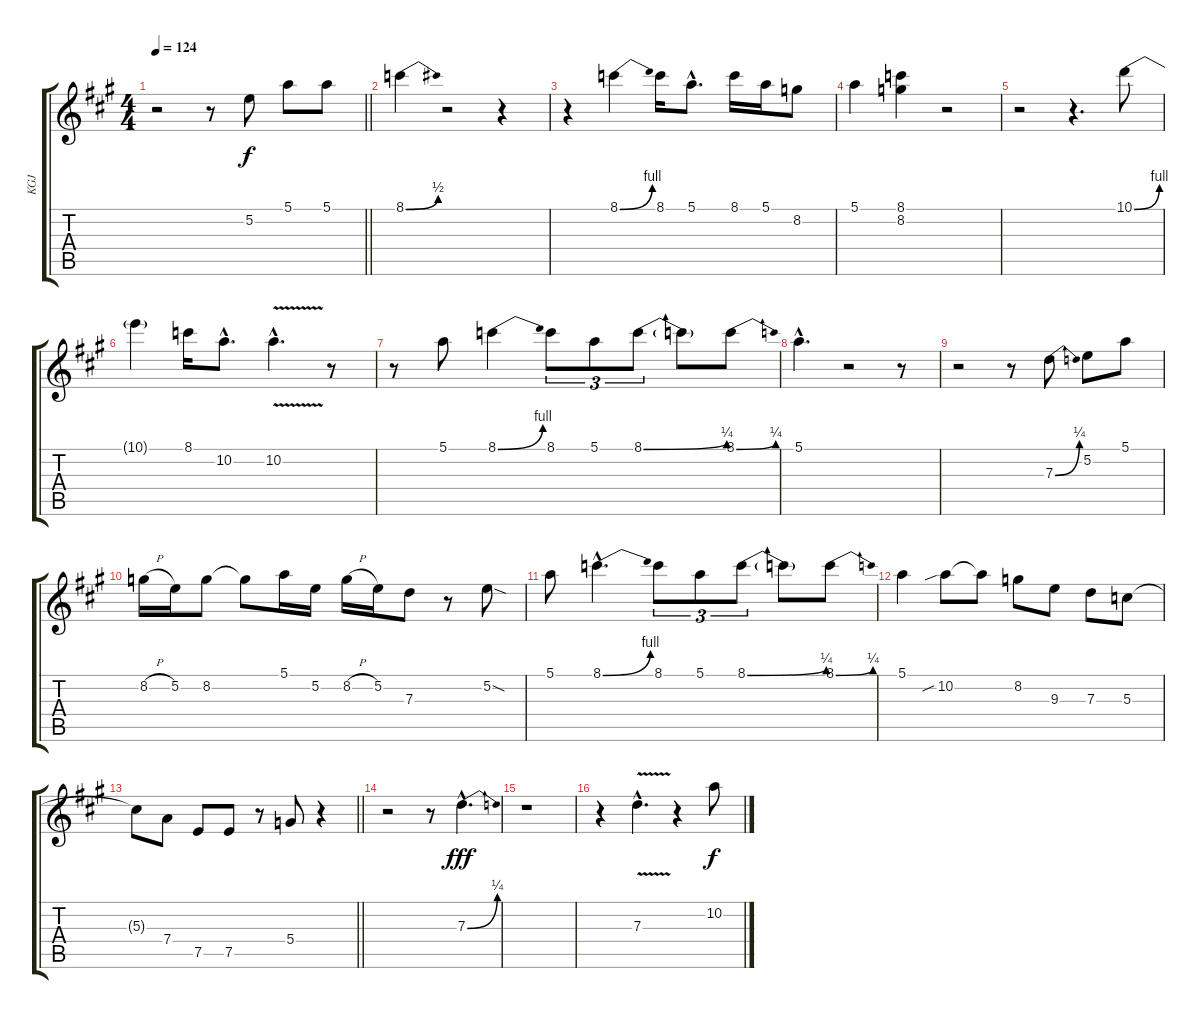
\track ("KGJ" "KGJ") {instrument overdrivenguitar}
\staff {score tabs}
\tuning (E4 B3 G3 D3 A2 E2) {hide}
\ts (4 4)
\tempo 124
\clef g2
\barLineRight lightlight
\ks a
r.2{dy f instrument overdrivenguitar} r.8 5.2.8 5.1.8 5.1.8 |
8.1{be (bend 0 0 60 2)}.4 r.2 r.4 |
r.4 8.1{be (bend 0 0 60 4)}.4 8.1.16 5.1{hac}.8{d} 8.1.16 5.1.16 8.2.8 |
5.1.4 (8.1 8.2).4 r.2 |
r.2 r.4{d} 10.1{be (bend 0 0 60 4)}.8 |
10.1{t}.4 8.1.16 10.2{hac}.8{d} 10.2{v hac}.4{d} r.8 |
r.8 5.1.8 8.1{be (bend 0 0 60 4)}.4 8.1.8{tu (3 2)} 5.1.8{tu (3 2)} 8.1{be (bend 0 0 60 1)}.8{tu (3 2)} 8.1{t}.8 8.1{be (bend 0 0 60 1)}.8 |
5.1{hac}.4{d} r.2 r.8 |
r.2 r.8 7.3{be (bend 0 0 60 1)}.8 5.2.8 5.1.8 |
8.2{h}.16 5.2.16 8.2.8 8.2{t}.8 5.1.16 5.2.16 8.2{h}.16 5.2.16 7.3.8 r.8 5.2{sod}.8 |
5.1.8 8.1{be (bend 0 0 60 4) hac}.4{d} 8.1.8{tu (3 2)} 5.1.8{tu (3 2)} 8.1{be (bend 0 0 60 1)}.8{tu (3 2)} 8.1{t}.8 8.1{be (bend 0 0 60 1)}.8 |
5.1.4 10.2{sib}.8 10.2{t}.8 8.2.8 9.3.8 7.3.8 5.3.8 |
\barLineRight lightlight
5.3{t}.8 7.4.8 7.5.8 7.5.8 r.8 5.4.8 r.4 |
r.2 r.8 7.3{be (bend 0 0 60 1) hac}.4{d dy fff} |
r.1 |
r.4 7.3{v hac}.4{d} r.4 10.2.8{dy f}
